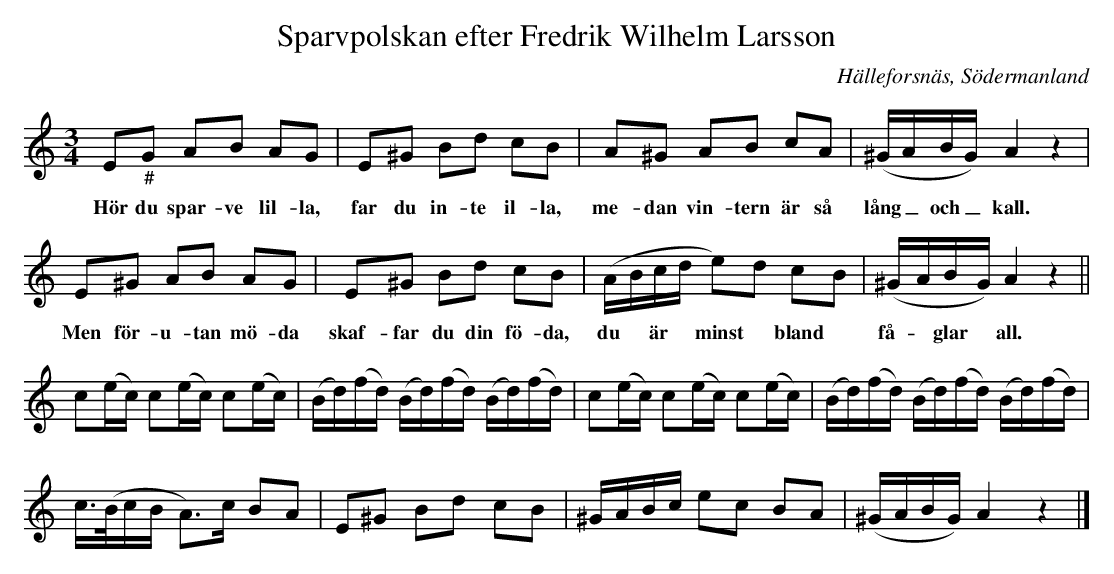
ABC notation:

X:1
T:Sparvpolskan efter Fredrik Wilhelm Larsson
O:Hälleforsnäs, Södermanland
M:3/4
L:1/8
K:Am
E"_\#"G AB AG | E^G Bd cB | A^G AB cA | (^G/A/B/G/) A2 z2  |
w: Hör du spar-ve lil-la, far du in-te il-la, me-dan vin-tern är så lång_ och_ kall.
E^G AB AG | E^G Bd cB | (A/B/c/d/ e)d cB | (^G/A/B/G/) A2 z2  ||
w: Men för-u-tan mö-da skaf-far du din fö-da, du ~ är ~ minst ~ bland ~ få- ~ glar ~ all.
  c(e/c/) c(e/c/) c(e/c/) | (B/d/)(f/d/) (B/d/)(f/d/) (B/d/)(f/d/) |  c(e/c/) c(e/c/) c(e/c/) | (B/d/)(f/d/) (B/d/)(f/d/) (B/d/)(f/d/) |
  c/>(B/c/B/ A>)c BA | E^G Bd cB | ^G/A/B/c/ ec BA | (^G/A/B/G/) A2 z2 |]
